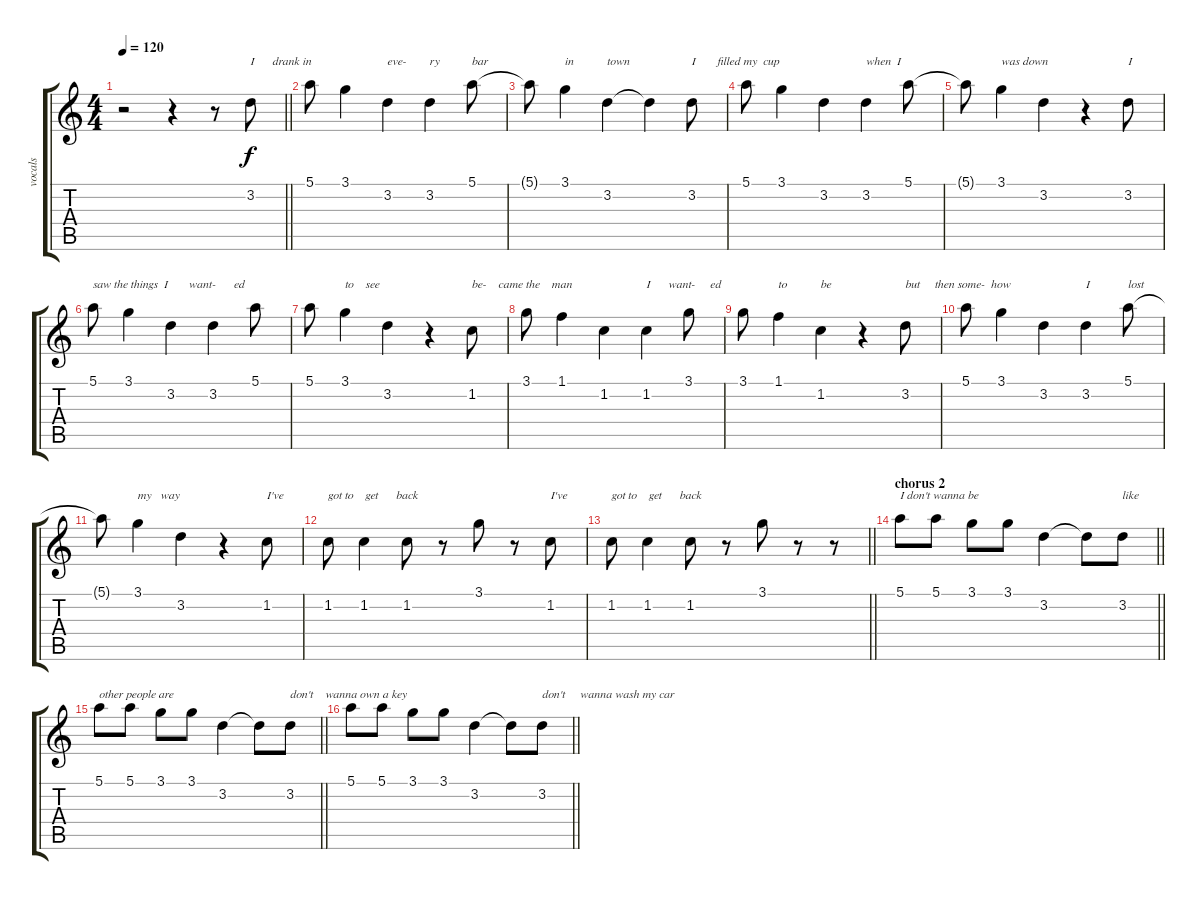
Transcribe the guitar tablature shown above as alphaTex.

\track ("vocals" "vocals") {instrument electricguitarjazz}
\staff {score tabs}
\tuning (E4 B3 G3 D3 A2 E2) {hide}
\ts (4 4)
\tempo 120
\clef g2
\barLineRight lightlight
\ks c
r.2{dy f} r.4 r.8 3.2.8{txt "I      drank in"} |
5.1.8 3.1.4 3.2.4{txt "eve-"} 3.2.4{txt "ry"} 5.1.8{txt "bar"} |
5.1{t}.8 3.1.4{txt "in "} 3.2.4{txt "town"} 3.2{t}.4 3.2.8{txt "I       filled my  cup"} |
5.1.8 3.1.4 3.2.4 3.2.4{txt "when  I"} 5.1.8 |
5.1{t}.8 3.1.4{txt "was down"} 3.2.4 r.4 3.2.8{txt "I"} |
5.1.8{txt "saw the things  I       want-      ed"} 3.1.4 3.2.4 3.2.4 5.1.8 |
5.1.8 3.1.4{txt "to    see"} 3.2.4 r.4 1.2.8{txt "be-    came the    man"} |
3.1.8 1.1.4 1.2.4 1.2.4{txt "I      want-     ed"} 3.1.8 |
3.1.8 1.1.4{txt "to"} 1.2.4{txt "be"} r.4 3.2.8{txt "but     then some-  how"} |
5.1.8 3.1.4 3.2.4 3.2.4{txt "I"} 5.1.8{txt "lost"} |
5.1{t}.8 3.1.4{txt "my   way"} 3.2.4 r.4 1.2.8{txt "I've"} |
1.2.8{txt "got to    get      back"} 1.2.4 1.2.8 r.8 3.1.8 r.8 1.2.8{txt "I've"} |
\barLineRight lightlight
1.2.8{txt "got to    get      back"} 1.2.4 1.2.8 r.8 3.1.8 r.8 r.8 |
\section ("" "chorus 2")
\barLineRight lightlight
5.1.8{txt "I don't wanna be"} 5.1.8 3.1.8 3.1.8 3.2.4 3.2{t}.8 3.2.8{txt "like     "} |
\barLineRight lightlight
5.1.8{txt "other people are "} 5.1.8 3.1.8 3.1.8 3.2.4 3.2{t}.8 3.2.8{txt "don't    wanna own a key"} |
\barLineRight lightlight
5.1.8 5.1.8 3.1.8 3.1.8 3.2.4 3.2{t}.8 3.2.8{txt "don't     wanna wash my car"}
